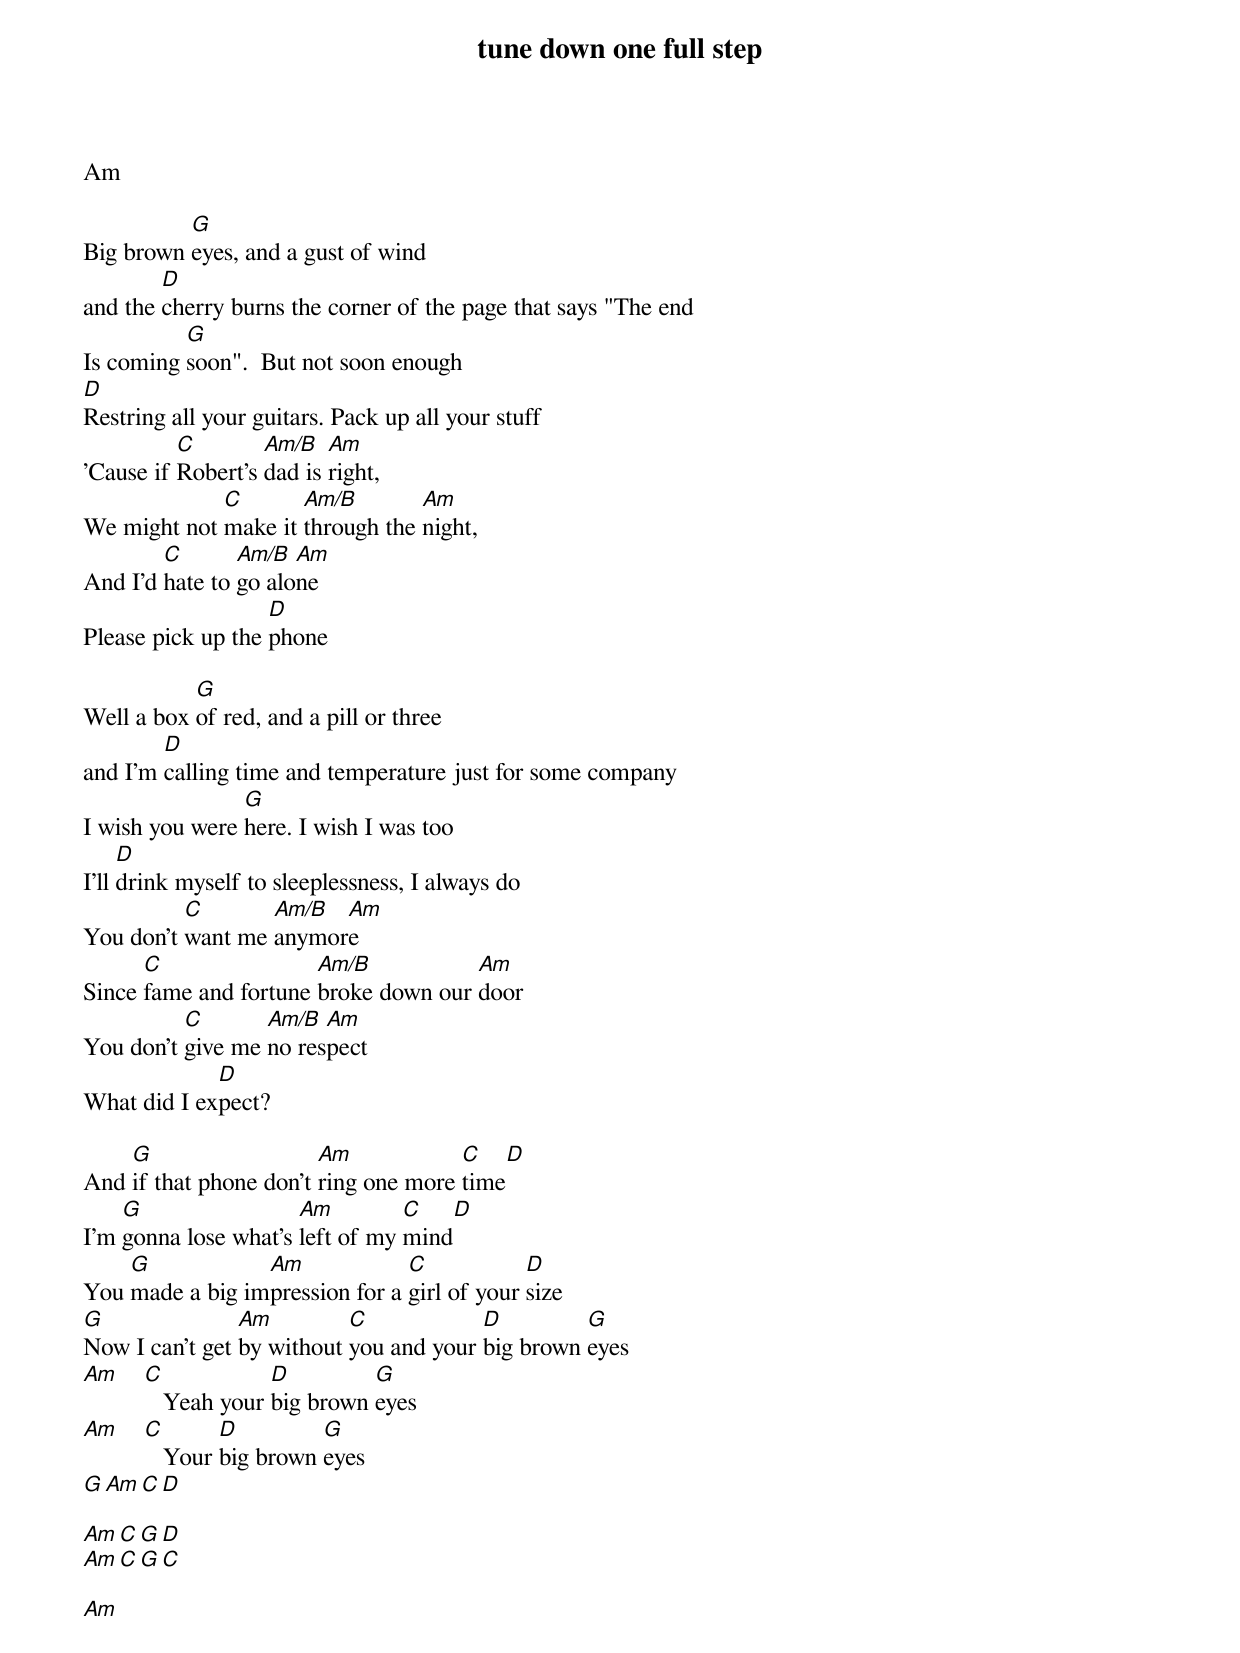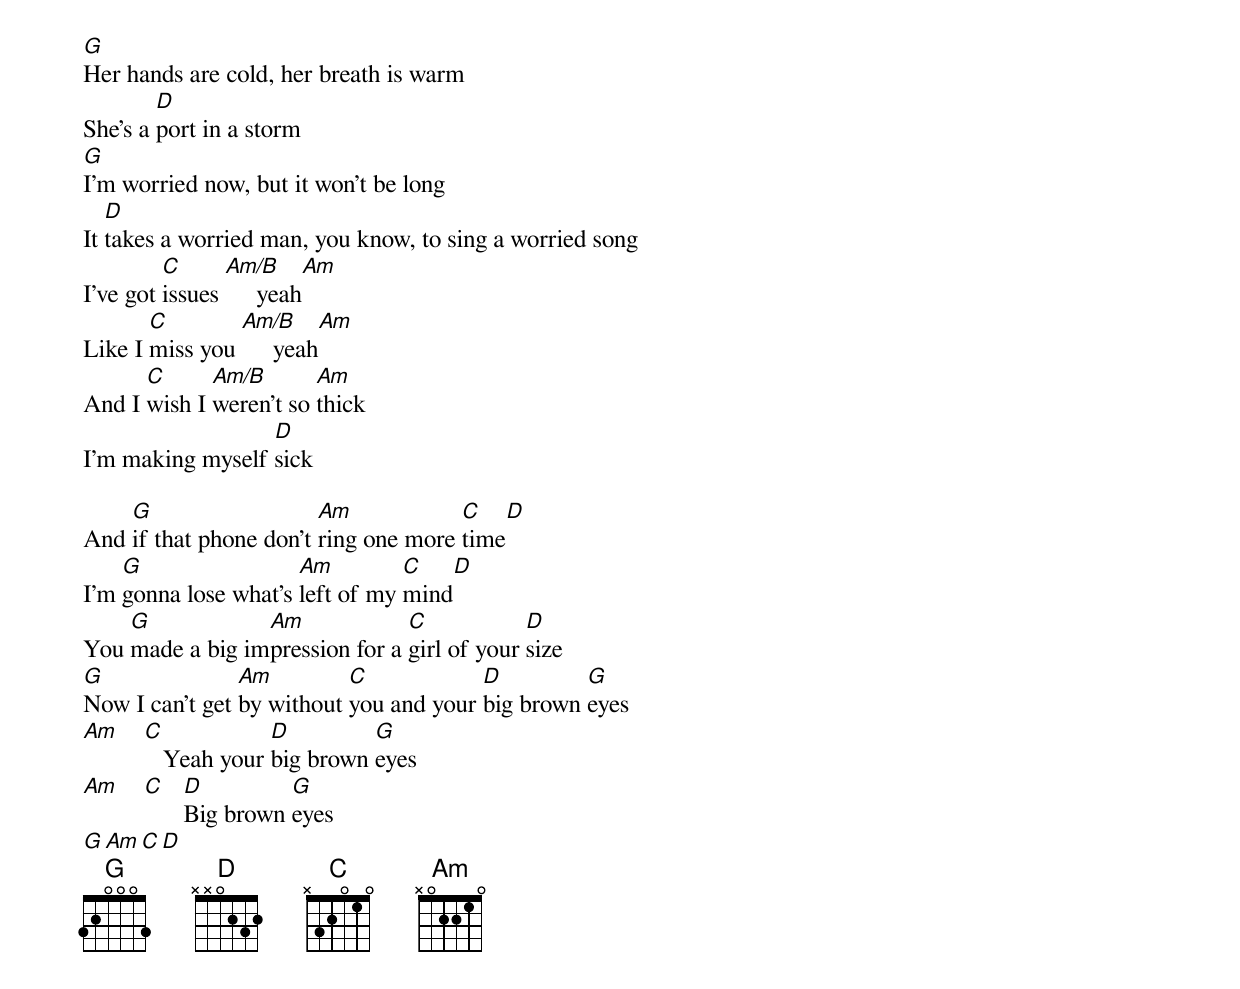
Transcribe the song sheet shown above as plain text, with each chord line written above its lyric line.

tune down one full step

Am

          G
Big brown eyes, and a gust of wind
        D
and the cherry burns the corner of the page that says "The end
          G
Is coming soon".  But not soon enough
D
Restring all your guitars. Pack up all your stuff
          C        Am/B   Am
'Cause if Robert's dad is right,
             C       Am/B        Am
We might not make it through the night,
        C       Am/B  Am
And I'd hate to go alone
                   D
Please pick up the phone

           G
Well a box of red, and a pill or three
        D
and I'm calling time and temperature just for some company
                G
I wish you were here. I wish I was too
     D
I'll drink myself to sleeplessness, I always do
          C       Am/B  Am
You don't want me anymore
      C                Am/B           Am
Since fame and fortune broke down our door
          C       Am/B  Am
You don't give me no respect
             D
What did I expect?

    G                   Am            C     D
And if that phone don't ring one more time
    G                 Am         C     D
I'm gonna lose what's left of my mind
    G            Am             C            D
You made a big impression for a girl of your size
G               Am         C            D         G
Now I can't get by without you and your big brown eyes
Am  C            D         G
       Yeah your big brown eyes
Am  C       D         G
       Your big brown eyes
G  Am  C  D

Am  C  G  D
Am  C  G  C

Am

G
Her hands are cold, her breath is warm
        D
She's a port in a storm
G
I'm worried now, but it won't be long
   D
It takes a worried man, you know, to sing a worried song
         C      Am/B      Am
I've got issues      yeah
       C        Am/B      Am
Like I miss you      yeah
      C      Am/B       Am
And I wish I weren't so thick
                  D
I'm making myself sick

    G                   Am            C     D
And if that phone don't ring one more time
    G                 Am         C     D
I'm gonna lose what's left of my mind
    G            Am             C            D
You made a big impression for a girl of your size
G               Am         C            D         G
Now I can't get by without you and your big brown eyes
Am  C            D         G
       Yeah your big brown eyes
Am  C  D         G
       Big brown eyes
G  Am  C  D
